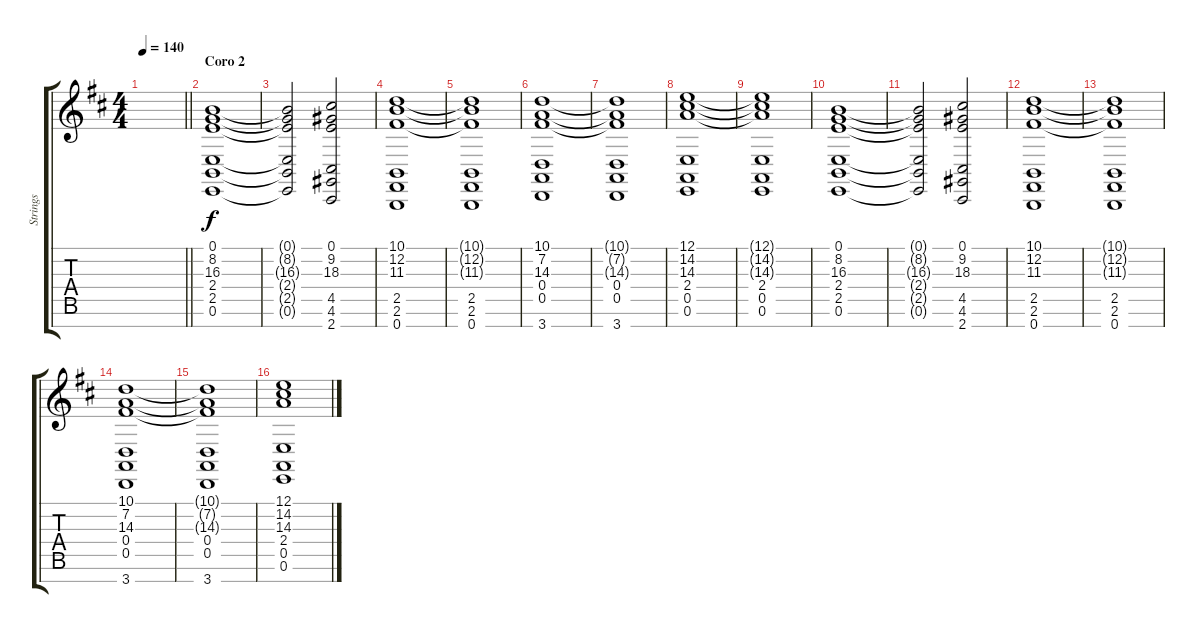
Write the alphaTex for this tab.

\track ("Strings" "Strings") {instrument stringensemble1}
\staff {score tabs}
\tuning (E4 B3 G3 D3 A2 E2 B1) {hide}
\ts (4 4)
\tempo 140
\clef g2
\barLineRight lightlight
\ks bminor
|
\section ("" "Coro 2")
(0.1 8.2 16.3 2.4 2.5 0.6).1 |
(0.1{t} 8.2{t} 16.3{t} 2.4{t} 2.5{t} 0.6{t}).2 (0.1 9.2 18.3 4.5 4.6 2.7).2 |
(10.1 12.2 11.3 2.5 2.6 0.7).1 |
(10.1{t} 12.2{t} 11.3{t} 2.5 2.6 0.7).1 |
(10.1 7.2 14.3 0.4 0.5 3.7).1 |
(10.1{t} 7.2{t} 14.3{t} 0.4 0.5 3.7).1 |
(12.1 14.2 14.3 2.4 0.5 0.6).1 |
(12.1{t} 14.2{t} 14.3{t} 2.4 0.5 0.6).1 |
(0.1 8.2 16.3 2.4 2.5 0.6).1 |
(0.1{t} 8.2{t} 16.3{t} 2.4{t} 2.5{t} 0.6{t}).2 (0.1 9.2 18.3 4.5 4.6 2.7).2 |
(10.1 12.2 11.3 2.5 2.6 0.7).1 |
(10.1{t} 12.2{t} 11.3{t} 2.5 2.6 0.7).1 |
(10.1 7.2 14.3 0.4 0.5 3.7).1 |
(10.1{t} 7.2{t} 14.3{t} 0.4 0.5 3.7).1 |
(12.1 14.2 14.3 2.4 0.5 0.6).1
